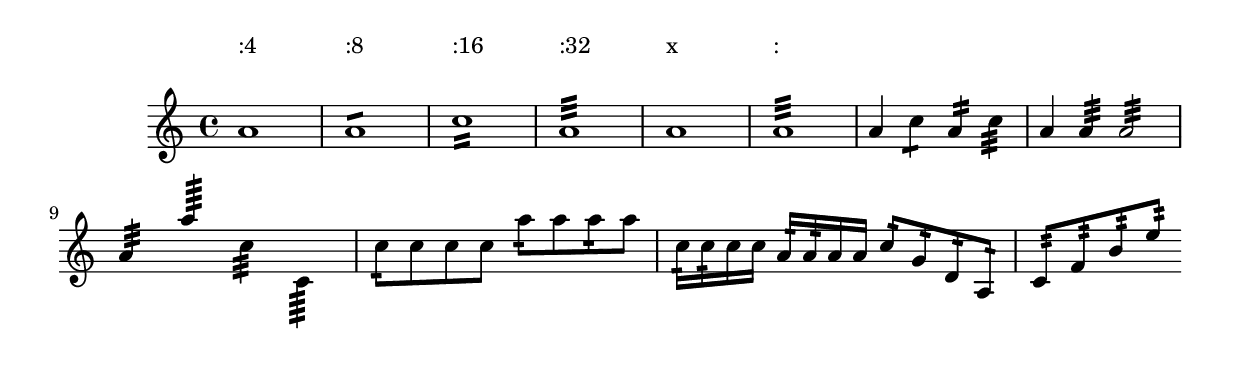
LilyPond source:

#(ly:set-option 'old-relative)
\version "1.9.1"
\header{
texidoc="
Stem tremolos or rolls are tremolo signs that look like beam segments
crossing stems.  If the stem is in a beam, the tremolo must be parallel
to the beam.  If the stem is invisible (e.g. on a whole note), the
tremolo must be centered on the note.
"
}


\score{
	\context Voice\notes \relative c''{
		\property Voice.TextScript \set #'direction = #1
		\property Voice.TextScript \set #'padding = #5
		a1:4^":4" a:8^":8" c:16^":16" a:32^":32" a^"x" a:^":"
		a4:4 c:8 a:16 c:32 a a: a2:
		\break
		\stemUp
		a4:32 a'4:64 
		\stemDown
		c,4:32 c,4:64
		\stemBoth
		c'8:16 c c c
		a': a a: a
		c,16:32 c: c c a16:32 a: a a
		c8:16 g: d: a:
		c8:32 f: b: e:
	}
}

